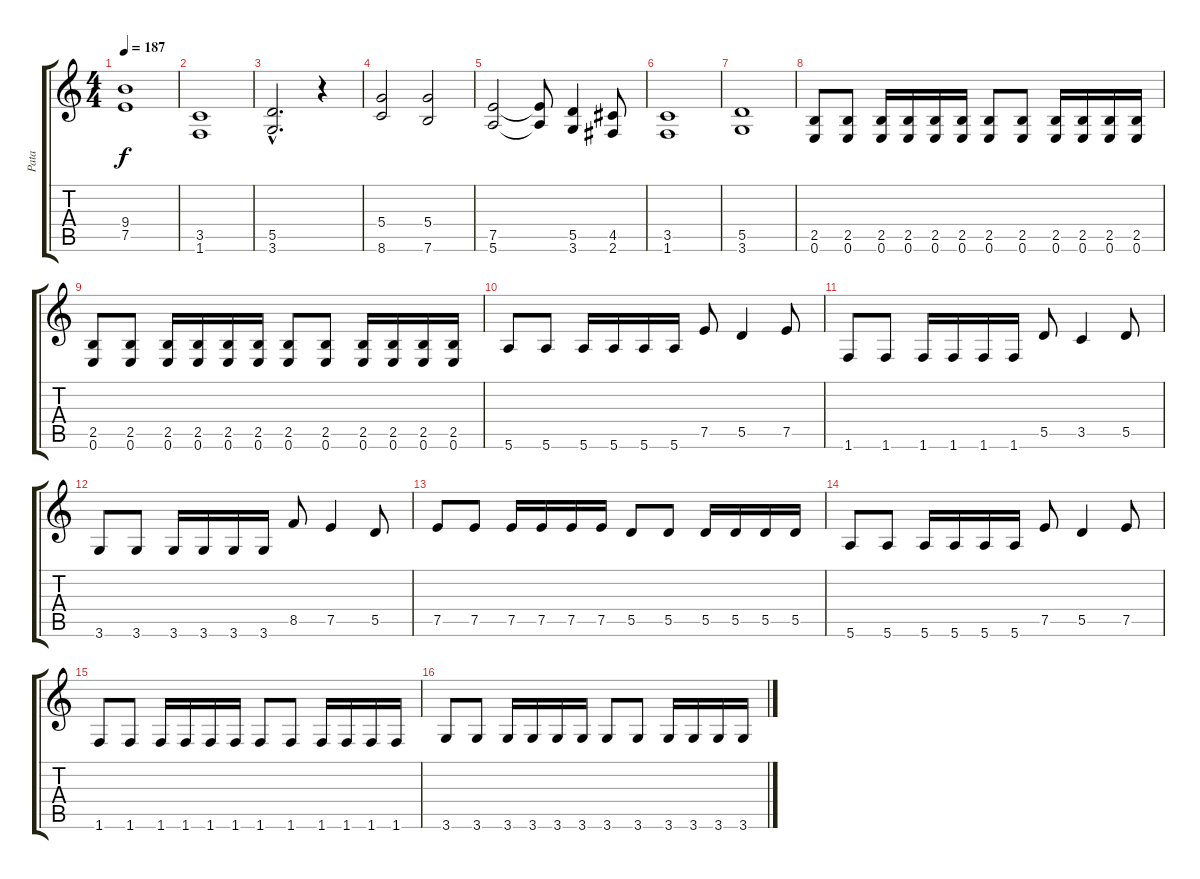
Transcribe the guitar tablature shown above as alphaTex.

\track ("Pata" "Pata") {instrument overdrivenguitar}
\staff {score tabs}
\tuning (E4 B3 G3 D3 A2 E2) {hide}
\ts (4 4)
\tempo 187
\clef g2
\ks c
(9.4 7.5).1{dy f} |
(3.5 1.6).1 |
(5.5{hac} 3.6{hac}).2{d} r.4 |
(5.4 8.6).2 (5.4 7.6).2 |
(7.5 5.6).2 (7.5{t} 5.6{t}).8 (5.5 3.6).4 (4.5 2.6).8 |
(3.5 1.6).1 |
(5.5 3.6).1 |
(2.5 0.6).8 (2.5 0.6).8 (2.5 0.6).16 (2.5 0.6).16 (2.5 0.6).16 (2.5 0.6).16 (2.5 0.6).8 (2.5 0.6).8 (2.5 0.6).16 (2.5 0.6).16 (2.5 0.6).16 (2.5 0.6).16 |
(2.5 0.6).8 (2.5 0.6).8 (2.5 0.6).16 (2.5 0.6).16 (2.5 0.6).16 (2.5 0.6).16 (2.5 0.6).8 (2.5 0.6).8 (2.5 0.6).16 (2.5 0.6).16 (2.5 0.6).16 (2.5 0.6).16 |
5.6.8 5.6.8 5.6.16 5.6.16 5.6.16 5.6.16 7.5.8 5.5.4 7.5.8 |
1.6.8 1.6.8 1.6.16 1.6.16 1.6.16 1.6.16 5.5.8 3.5.4 5.5.8 |
3.6.8 3.6.8 3.6.16 3.6.16 3.6.16 3.6.16 8.5.8 7.5.4 5.5.8 |
7.5.8 7.5.8 7.5.16 7.5.16 7.5.16 7.5.16 5.5.8 5.5.8 5.5.16 5.5.16 5.5.16 5.5.16 |
5.6.8 5.6.8 5.6.16 5.6.16 5.6.16 5.6.16 7.5.8 5.5.4 7.5.8 |
1.6.8 1.6.8 1.6.16 1.6.16 1.6.16 1.6.16 1.6.8 1.6.8 1.6.16 1.6.16 1.6.16 1.6.16 |
3.6.8 3.6.8 3.6.16 3.6.16 3.6.16 3.6.16 3.6.8 3.6.8 3.6.16 3.6.16 3.6.16 3.6.16
